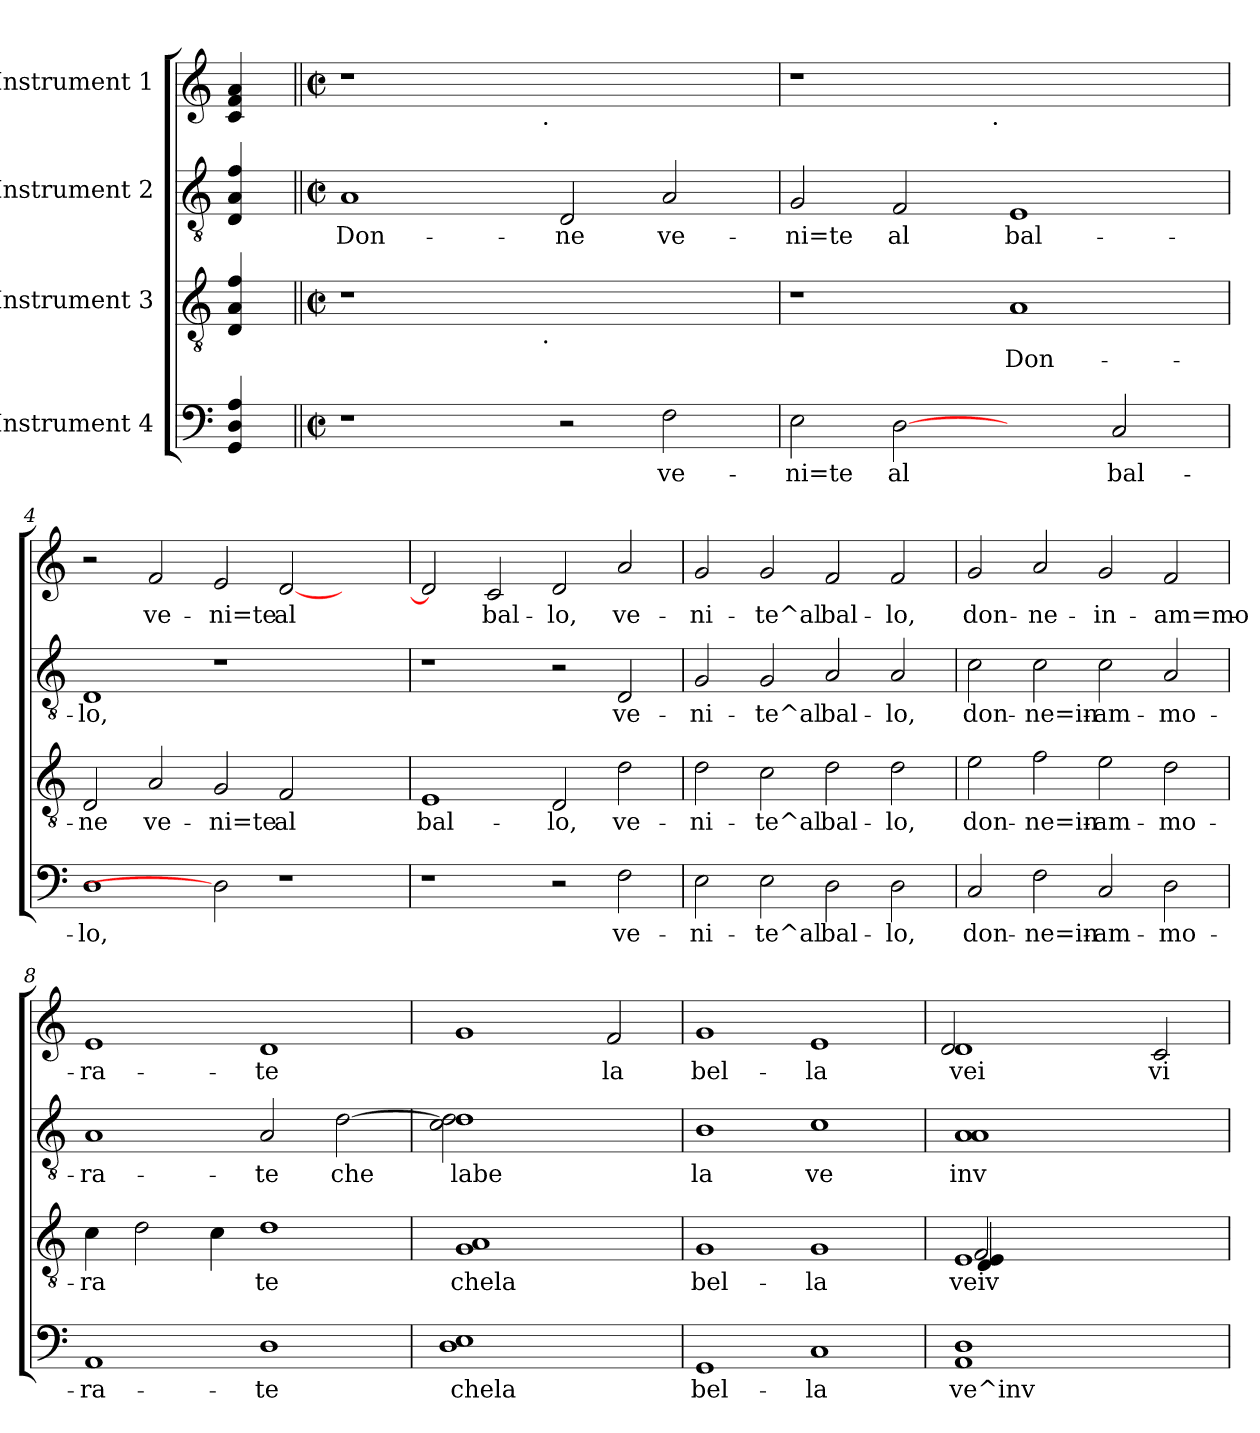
**kern	**text	**kern	**text	**kern	**text	**kern	**text
*part4	*part4	*part3	*part3	*part2	*part2	*part1	*part1
*staff4	*staff4	*staff3	*staff3	*staff2	*staff2	*staff1	*staff1
*I"Instrument 4	*	*I"Instrument 3	*	*I"Instrument 2	*	*I"Instrument 1	*
!!LO:PB:g=z
*stria5	*	*stria5	*	*stria5	*	*stria5	*
*clefF4	*	*clefGv2	*	*clefGv2	*	*clefG2	*
*k[]	*	*k[]	*	*k[]	*	*k[]	*
*C:	*	*C:	*	*C:	*	*C:	*
=1	=1	=1	=1	=1	=1	=1	=1
!	!LO:LY:b:cj	!	!LO:LY:b:cj	!	!LO:LY:b:cj	!	!LO:LY:b:cj
4A/ 4D/ 4GG/	.	4f/ 4A/ 4D/	.	4f/ 4A/ 4D/	.	4a/ 4f/ 4c/	.
=2||	=2||	=2||	=2||	=2||	=2||	=2||	=2||
*M2/2	*	*M2/2	*	*M2/2	*	*M2/2	*
*met(c|)	*	*met(c|)	*	*met(c|)	*	*met(c|)	*
!	!	!	!	!	!LO:LY:b:cj	!	!
*	*	*^	*	*	*	*^	*
1r	.	1r	2ryy	.	1A	Don-	1r	2ryy	.
.	.	.	4...ryy	.	.	.	.	4...ryy	.
!	!	!	!	!	!	!	!	!LO:TX:b:t=.	!
!	!	!	!LO:TX:b:t=.	!	!	!	!	!	!
.	.	.	1ryy	.	.	.	.	1ryy	.
!	!	!	!	!	!	!LO:LY:b:cj	!	!	!
2r	.	1ryy	.	.	2D/	-ne	1ryy	.	.
!	!LO:LY:b:cj	!	!	!	!	!LO:LY:b:cj	!	!	!
2F\	ve-	.	.	.	2A/	ve-	.	.	.
.	.	.	32ryy	.	.	.	.	32ryy	.
=3	=3	=3	=3	=3	=3	=3	=3	=3	=3
!	!LO:LY:b:cj	!	!	!	!	!LO:LY:b:cj	!	!	!
*	*	*v	*v	*	*	*	*	*	*
2E\	-ni=te	1r	.	2G/	-ni=te	1r	2ryy	.
!	!LO:LY:b:cj	!	!	!	!LO:LY:b:cj	!	!	!
[2D	al	.	.	2F/	al	.	4...ryy	.
!	!	!	!	!	!	!	!LO:TX:b:t=.	!
.	.	.	.	.	.	.	1ryy	.
!	!	!	!LO:LY:b:cj	!	!LO:LY:b:cj	!	!	!
2ryy	.	1A	Don-	1E	bal-	1ryy	.	.
!	!LO:LY:b:cj	!	!	!	!	!	!	!
2C/	bal-	.	.	.	.	.	.	.
.	.	.	.	.	.	.	32ryy	.
=4	=4	=4	=4	=4	=4	=4	=4	=4
!	!LO:LY:b:cj	!	!LO:LY:b:cj	!	!LO:LY:b:cj	!	!	!
*	*	*	*	*	*	*v	*v	*
1D	-lo,	2D/	-ne	1D	-lo,	2r	.
!	!	!	!LO:LY:b:cj	!	!	!	!LO:LY:b:cj
.	.	2A/	ve-	.	.	2f/	ve-
!	!	!	!LO:LY:b:cj	!	!	!	!LO:LY:b:cj
2D]	.	2G/	-ni=te	1r	.	2e/	-ni=te
!	!	!	!LO:LY:b:cj	!	!	!	!LO:LY:b:cj
1r	.	2F/	al	.	.	[<2d/	al
.	.	2ryy	.	2ryy	.	2ryy	.
=5	=5	=5	=5	=5	=5	=5	=5
!	!	!	!LO:LY:b:cj	!	!	!	!LO:LY:b:cj
1r	.	1E	bal-	1r	.	2d/]	.
!	!	!	!	!	!	!	!LO:LY:b:cj
.	.	.	.	.	.	2c/	bal-
!	!	!	!LO:LY:b:cj	!	!	!	!LO:LY:b:cj
2r	.	2D/	-lo,	2r	.	2d/	-lo,
!	!LO:LY:b:cj	!	!LO:LY:b:cj	!	!LO:LY:b:cj	!	!LO:LY:b:cj
2F\	ve-	2d\	ve-	2D/	ve-	2a/	ve-
=6	=6	=6	=6	=6	=6	=6	=6
!	!LO:LY:b:cj	!	!LO:LY:b:cj	!	!LO:LY:b:cj	!	!LO:LY:b:cj
2E\	-ni-	2d\	-ni-	2G/	-ni-	2g/	-ni-
!	!LO:LY:b:cj	!	!LO:LY:b:cj	!	!LO:LY:b:cj	!	!LO:LY:b:cj
2E\	-te^al	2c\	-te^al	2G/	-te^al	2g/	-te^al
!	!LO:LY:b:cj	!	!LO:LY:b:cj	!	!LO:LY:b:cj	!	!LO:LY:b:cj
2D\	bal-	2d\	bal-	2A/	bal-	2f/	bal-
!	!LO:LY:b:cj	!	!LO:LY:b:cj	!	!LO:LY:b:cj	!	!LO:LY:b:cj
2D\	-lo,	2d\	-lo,	2A/	-lo,	2f/	-lo,
=7	=7	=7	=7	=7	=7	=7	=7
!	!LO:LY:b:cj	!	!LO:LY:b:cj	!	!LO:LY:b:cj	!	!LO:LY:b:cj
2C/	don-	2e\	don-	2c\	don-	2g/	don-
!	!LO:LY:b:cj	!	!LO:LY:b:cj	!	!LO:LY:b:cj	!	!LO:LY:b:cj
2F\	-ne=in-	2f\	-ne=in-	2c\	-ne=in-	2a/	-ne-
!	!LO:LY:b:cj	!	!LO:LY:b:cj	!	!LO:LY:b:cj	!	!LO:LY:b:cj
2C/	-am-	2e\	-am-	2c\	-am-	2g/	-in-
!	!LO:LY:b:cj	!	!LO:LY:b:cj	!	!LO:LY:b:cj	!	!LO:LY:b:cj
2D\	-mo-	2d\	-mo-	2A/	-mo-	2f/	-am=mo-
!!LO:LB:g=z
=8	=8	=8	=8	=8	=8	=8	=8
!	!LO:LY:b:cj	!	!LO:LY:b:cj	!	!LO:LY:b:cj	!	!LO:LY:b:cj
1AA	-ra-	4c\	-ra-	1A	-ra-	1e	-ra-
!	!	!	!LO:LY:b:cj	!	!	!	!
.	.	2d\	--	.	.	.	.
!	!	!	!LO:LY:b:cj	!	!	!	!
.	.	4c\	--	.	.	.	.
!	!LO:LY:b:cj	!	!LO:LY:b:cj	!	!LO:LY:b:cj	!	!LO:LY:b:cj
1D	-te	1d	-te	2A/	-te	1d	-te
!	!	!	!	!	!LO:LY:b:cj	!	!
.	.	.	.	[>2d\	che	.	.
=9	=9	=9	=9	=9	=9	=9	=9
!	!LO:LY:b:cj	!	!LO:LY:b:cj	!	!LO:LY:b:cj	!	!
*	*	*	*	*^	*	*	*
1E 1D	chela	1G 1A	chela	1d	2d\] 2c\	labe	1g	.
.	.	.	.	.	2ryy	.	.	.
!	!	!	!	!	!	!	!	!LO:LY:b:cj
2ryy	.	2ryy	.	2ryy	2ryy	.	2f/	la
=10	=10	=10	=10	=10	=10	=10	=10	=10
!	!LO:LY:b:cj	!	!LO:LY:b:cj	!	!	!LO:LY:b:cj	!	!LO:LY:b:cj
*	*	*	*	*v	*v	*	*	*
1GG	bel-	1G	bel-	1B	la	1g	bel-
!	!LO:LY:b:cj	!	!LO:LY:b:cj	!	!LO:LY:b:cj	!	!LO:LY:b:cj
1C	-la	1G	-la	1c	ve	1e	-la
=11	=11	=11	=11	=11	=11	=11	=11
!	!LO:LY:b:cj	!	!LO:LY:b:cj	!	!LO:LY:b:cj	!	!LO:LY:b:cj
*	*	*^	*	*	*	*^	*
*	*	*	*^	*	*	*	*	*	*
1D 1AA	ve^inv-	1E	2F/	4E/ 4D/	veiv	1A 1A	inv-	1d	2d/	vei
.	.	.	.	2ryy	.	.	.	.	.	.
.	.	.	2ryy	.	.	.	.	.	1ryy	.
.	.	.	.	2.ryy	.	.	.	.	.	.
!	!	!	!	!	!	!	!	!	!	!LO:LY:b:cj
2ryy	.	2ryy	2ryy	.	.	2ryy	.	2c/	.	vi-
*	*	*v	*v	*v	*	*	*	*v	*v	*
=	=	=	=	=	=	=	=
*-	*-	*-	*-	*-	*-	*-	*-
